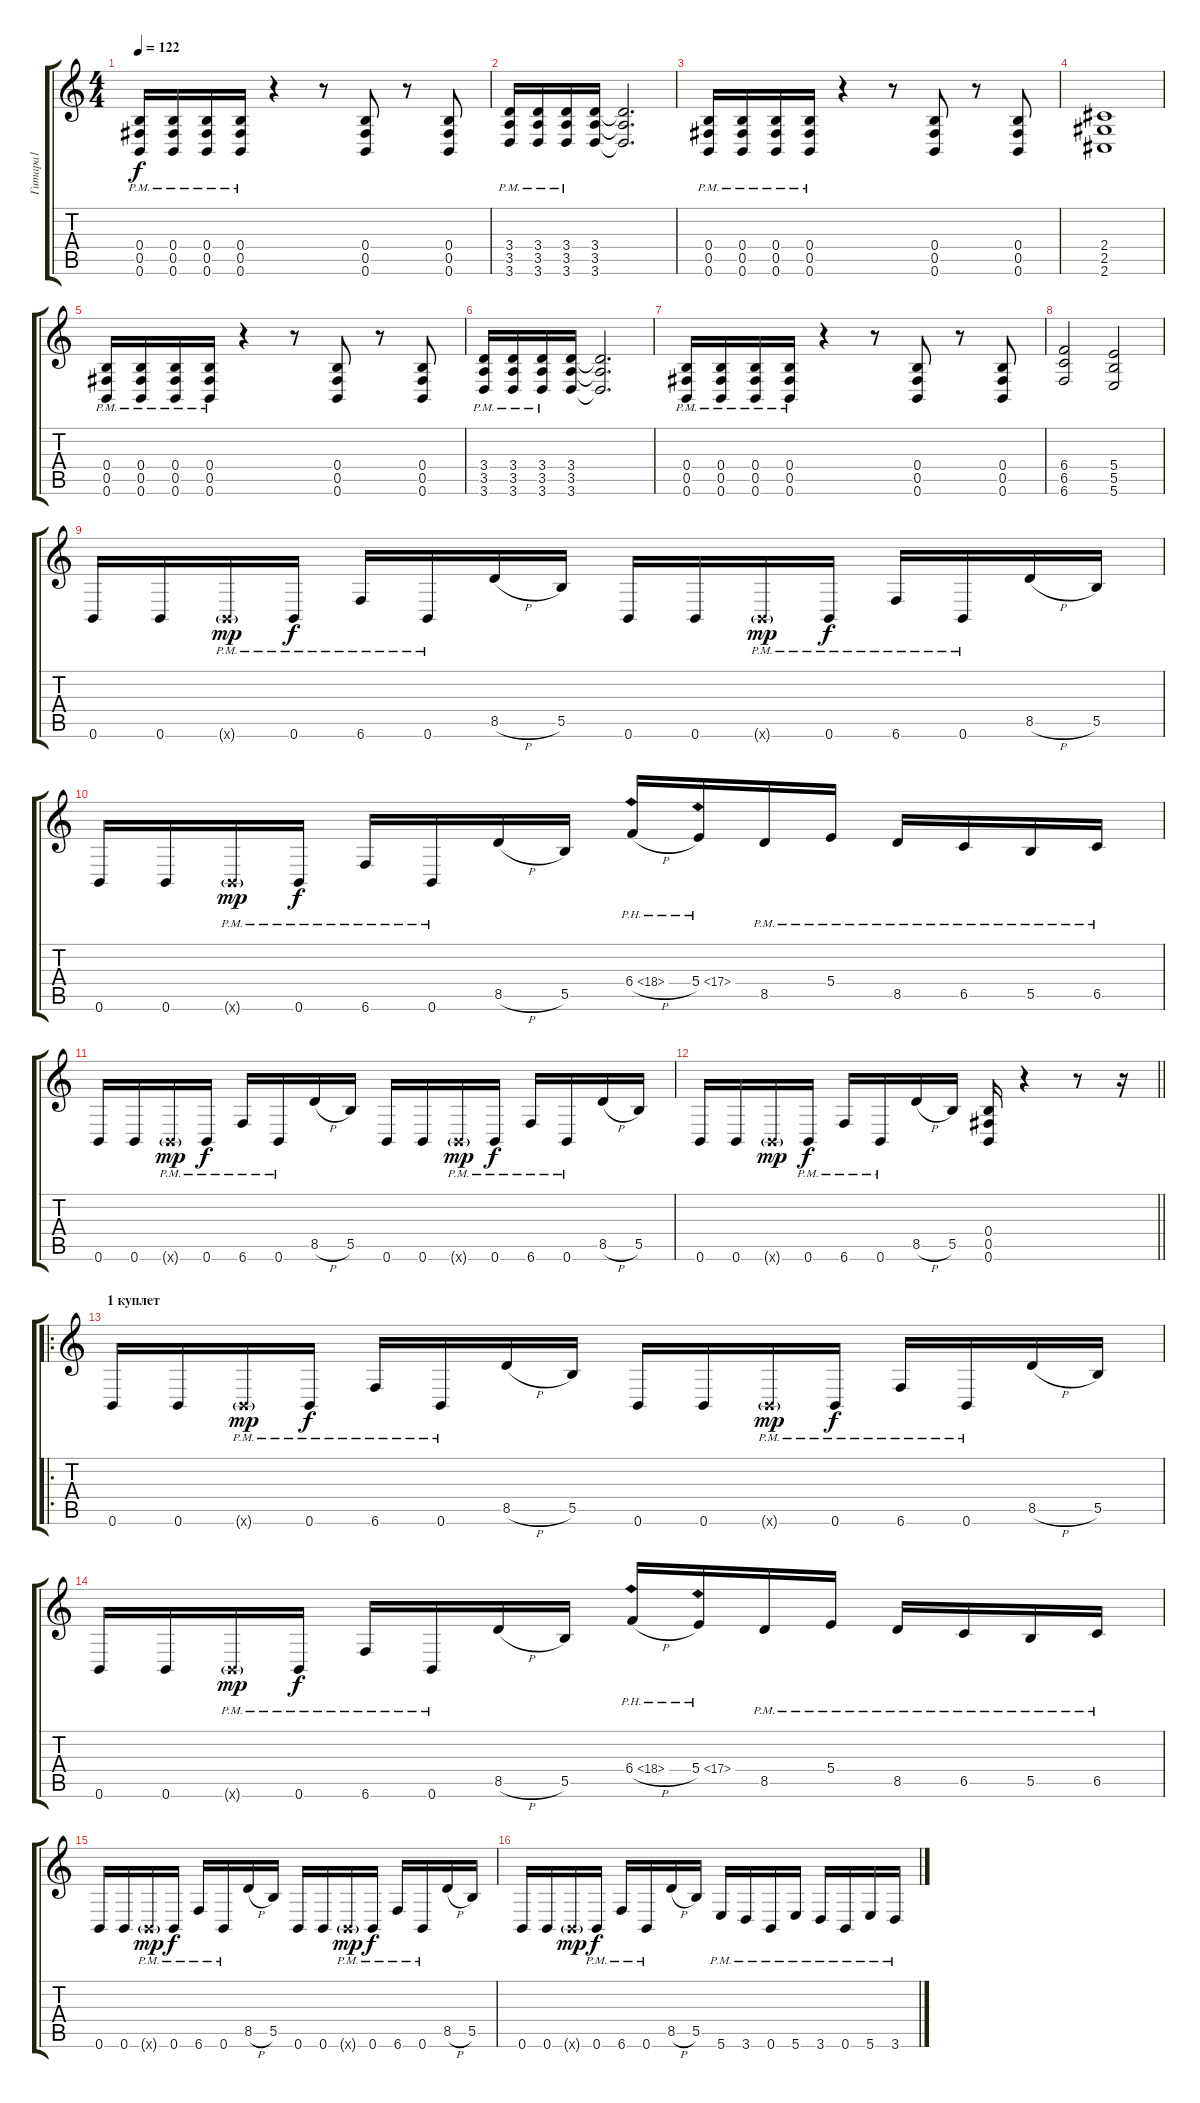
\track ("Гитара1" "Гитара1") {instrument distortionguitar}
\staff {score tabs}
\tuning (Db4 Ab3 E3 B2 Gb2 B1) {hide}
\ts (4 4)
\tempo 122
\clef g2
\ks c
(0.4{pm} 0.5{pm} 0.6{pm}).16{dy f} (0.4{pm} 0.5{pm} 0.6{pm}).16 (0.4{pm} 0.5{pm} 0.6{pm}).16 (0.4{pm} 0.5{pm} 0.6{pm}).16 r.4 r.8 (0.4 0.5 0.6).8 r.8 (0.4 0.5 0.6).8 |
(3.4{pm} 3.5{pm} 3.6{pm}).16 (3.4{pm} 3.5{pm} 3.6{pm}).16 (3.4{pm} 3.5{pm} 3.6{pm}).16 (3.4 3.5 3.6).16 (3.4{t} 3.5{t} 3.6{t}).2{d} |
(0.4{pm} 0.5{pm} 0.6{pm}).16 (0.4{pm} 0.5{pm} 0.6{pm}).16 (0.4{pm} 0.5{pm} 0.6{pm}).16 (0.4{pm} 0.5{pm} 0.6{pm}).16 r.4 r.8 (0.4 0.5 0.6).8 r.8 (0.4 0.5 0.6).8 |
(2.4 2.5 2.6).1 |
(0.4{pm} 0.5{pm} 0.6{pm}).16 (0.4{pm} 0.5{pm} 0.6{pm}).16 (0.4{pm} 0.5{pm} 0.6{pm}).16 (0.4{pm} 0.5{pm} 0.6{pm}).16 r.4 r.8 (0.4 0.5 0.6).8 r.8 (0.4 0.5 0.6).8 |
(3.4{pm} 3.5{pm} 3.6{pm}).16 (3.4{pm} 3.5{pm} 3.6{pm}).16 (3.4{pm} 3.5{pm} 3.6{pm}).16 (3.4 3.5 3.6).16 (3.4{t} 3.5{t} 3.6{t}).2{d} |
(0.4{pm} 0.5{pm} 0.6{pm}).16 (0.4{pm} 0.5{pm} 0.6{pm}).16 (0.4{pm} 0.5{pm} 0.6{pm}).16 (0.4{pm} 0.5{pm} 0.6{pm}).16 r.4 r.8 (0.4 0.5 0.6).8 r.8 (0.4 0.5 0.6).8 |
(6.4 6.5 6.6).2 (5.4 5.5 5.6).2 |
0.6.16 0.6.16 0.6{g pm x}.16{dy mp} 0.6{pm}.16{dy f} 6.6{pm}.16 0.6{pm}.16 8.5{h}.16 5.5.16 0.6.16 0.6.16 0.6{g pm x}.16{dy mp} 0.6{pm}.16{dy f} 6.6{pm}.16 0.6{pm}.16 8.5{h}.16 5.5.16 |
0.6.16 0.6.16 0.6{g pm x}.16{dy mp} 0.6{pm}.16{dy f} 6.6{pm}.16 0.6{pm}.16 8.5{h}.16 5.5.16 6.4{ph 12 h}.16 5.4{ph 12}.16 8.5{pm}.16 5.4{pm}.16 8.5{pm}.16 6.5{pm}.16 5.5{pm}.16 6.5{pm}.16 |
0.6.16 0.6.16 0.6{g pm x}.16{dy mp} 0.6{pm}.16{dy f} 6.6{pm}.16 0.6{pm}.16 8.5{h}.16 5.5.16 0.6.16 0.6.16 0.6{g pm x}.16{dy mp} 0.6{pm}.16{dy f} 6.6{pm}.16 0.6{pm}.16 8.5{h}.16 5.5.16 |
\barLineRight lightlight
0.6.16 0.6.16 0.6{g x}.16{dy mp} 0.6{pm}.16{dy f} 6.6{pm}.16 0.6{pm}.16 8.5{h}.16 5.5.16 (0.4 0.5 0.6).16 r.4 r.8 r.16 |
\ro
\section ("" "1 куплет")
0.6.16 0.6.16 0.6{g pm x}.16{dy mp} 0.6{pm}.16{dy f} 6.6{pm}.16 0.6{pm}.16 8.5{h}.16 5.5.16 0.6.16 0.6.16 0.6{g pm x}.16{dy mp} 0.6{pm}.16{dy f} 6.6{pm}.16 0.6{pm}.16 8.5{h}.16 5.5.16 |
0.6.16 0.6.16 0.6{g pm x}.16{dy mp} 0.6{pm}.16{dy f} 6.6{pm}.16 0.6{pm}.16 8.5{h}.16 5.5.16 6.4{ph 12 h}.16 5.4{ph 12}.16 8.5{pm}.16 5.4{pm}.16 8.5{pm}.16 6.5{pm}.16 5.5{pm}.16 6.5{pm}.16 |
0.6.16 0.6.16 0.6{g pm x}.16{dy mp} 0.6{pm}.16{dy f} 6.6{pm}.16 0.6{pm}.16 8.5{h}.16 5.5.16 0.6.16 0.6.16 0.6{g pm x}.16{dy mp} 0.6{pm}.16{dy f} 6.6{pm}.16 0.6{pm}.16 8.5{h}.16 5.5.16 |
0.6.16 0.6.16 0.6{g x}.16{dy mp} 0.6{pm}.16{dy f} 6.6{pm}.16 0.6{pm}.16 8.5{h}.16 5.5.16 5.6{pm}.16 3.6{pm}.16 0.6{pm}.16 5.6{pm}.16 3.6{pm}.16 0.6{pm}.16 5.6{pm}.16 3.6{pm}.16
